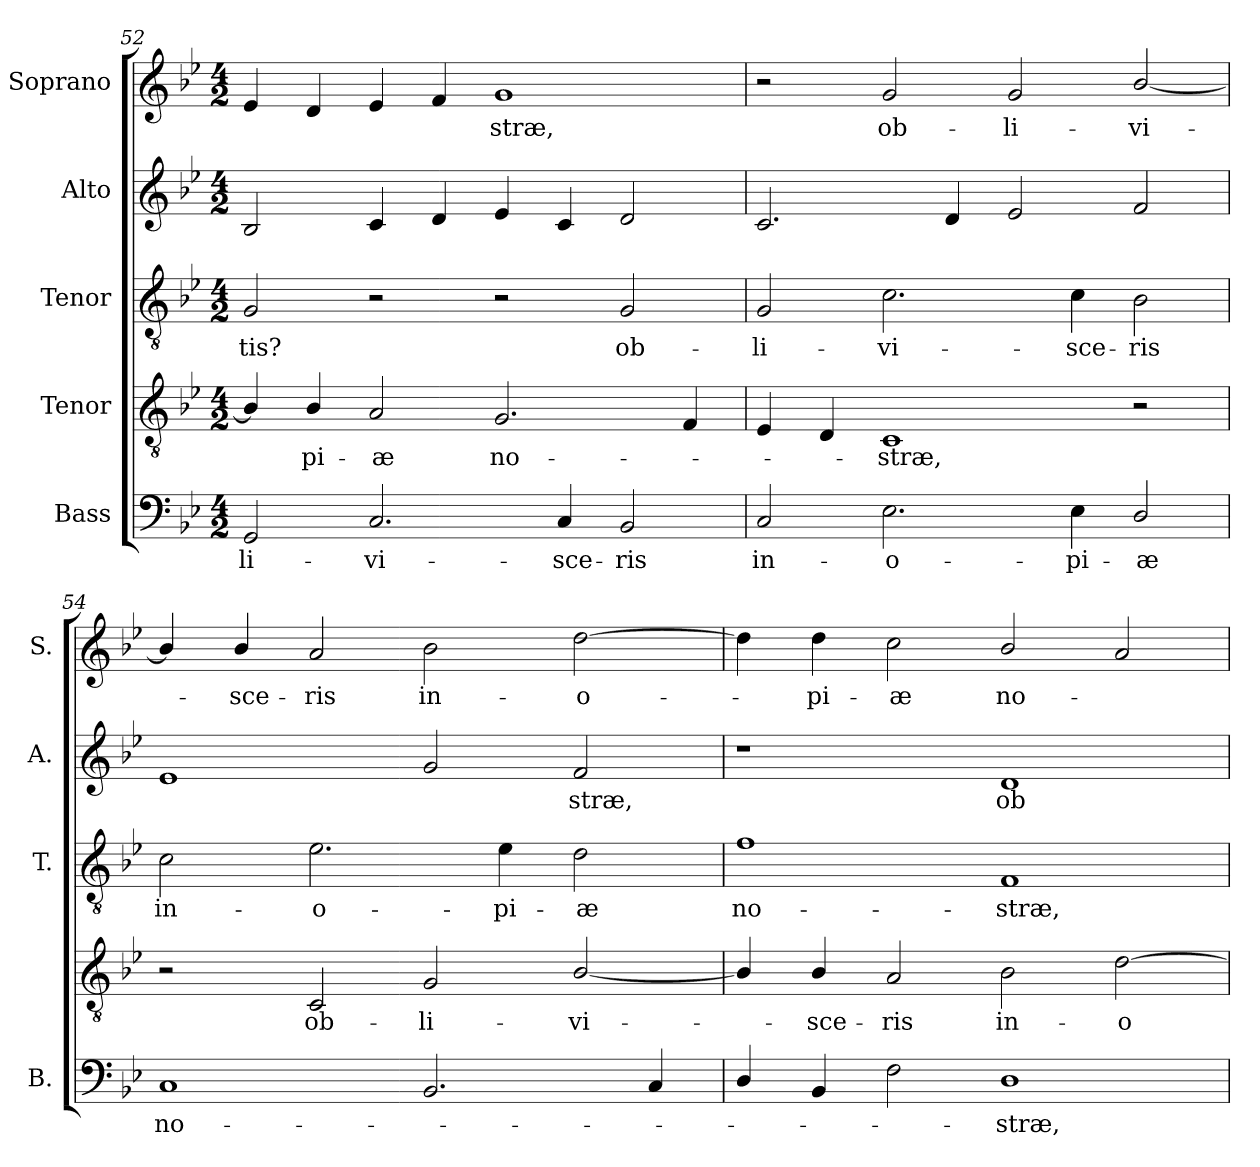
**kern	**text	**kern	**text	**kern	**text	**kern	**text	**kern	**text
*part5	*part5	*part4	*part4	*part3	*part3	*part2	*part2	*part1	*part1
*staff5	*staff5	*staff4	*staff4	*staff3	*staff3	*staff2	*staff2	*staff1	*staff1
*I"Bass	*	*I"Tenor	*	*I"Tenor	*	*I"Alto	*	*I"Soprano	*
*I'B.	*	*	*	*I'T.	*	*I'A.	*	*I'S.	*
*clefF4	*	*clefGv2	*	*clefGv2	*	*clefG2	*	*clefG2	*
*	*	*ITrd7c12	*	*ITrd7c12	*	*	*	*	*
*k[b-e-]	*	*k[b-e-]	*	*k[b-e-]	*	*k[b-e-]	*	*k[b-e-]	*
*B-:	*	*B-:	*	*B-:	*	*B-:	*	*B-:	*
*M4/2	*	*M4/2	*	*M4/2	*	*M4/2	*	*M4/2	*
=52	=52	=52	=52	=52	=52	=52	=52	=52	=52
!	!LO:LY:b:color=#000000	!	!	!	!	!	!	!	!
!	!	!	!	!	!LO:LY:b:color=#000000	!	!	!	!
2GGi/	-li-	4BB-i/]	.	2GGi/	-tis?	2B-i/	.	4e-i/	.
!	!	!	!LO:LY:b:color=#000000	!	!	!	!	!	!
.	.	4BB-i/	-pi-	.	.	.	.	4di/	.
!	!LO:LY:b:color=#000000	!	!	!	!	!	!	!	!
!	!	!	!LO:LY:b:color=#000000	!	!	!	!	!	!
2.Ci/	-vi-	2AAi/	-æ	2r	.	4ci/	.	4e-i/	.
.	.	.	.	.	.	4di/	.	4fi/	.
!	!	!	!LO:LY:b:color=#000000	!	!	!	!	!	!
!	!	!	!	!	!	!	!	!	!LO:LY:b:color=#000000
.	.	2.GGi/	no-	2r	.	4e-i/	.	1gi	-stræ,
!	!LO:LY:b:color=#000000	!	!	!	!	!	!	!	!
4Ci/	-sce-	.	.	.	.	4ci/	.	.	.
!	!LO:LY:b:color=#000000	!	!	!	!	!	!	!	!
!	!	!	!	!	!LO:LY:b:color=#000000	!	!	!	!
2BB-i/	-ris	.	.	2GGi/	ob-	2di/	.	.	.
.	.	4FFi/	.	.	.	.	.	.	.
!!LO:LB:g=z
=53	=53	=53	=53	=53	=53	=53	=53	=53	=53
!	!LO:LY:b:color=#000000	!	!	!	!	!	!	!	!
!	!	!	!	!	!LO:LY:b:color=#000000	!	!	!	!
2Ci/	in-	4EE-i/	.	2GGi/	-li-	2.ci/	.	2r	.
.	.	4DDi/	.	.	.	.	.	.	.
!	!LO:LY:b:color=#000000	!	!	!	!	!	!	!	!
!	!	!	!LO:LY:b:color=#000000	!	!	!	!	!	!
!	!	!	!	!	!LO:LY:b:color=#000000	!	!	!	!
!	!	!	!	!	!	!	!	!	!LO:LY:b:color=#000000
2.E-i\	-o-	1CCi	-stræ,	2.Ci\	-vi-	.	.	2gi/	ob-
.	.	.	.	.	.	4di/	.	.	.
!	!	!	!	!	!	!	!	!	!LO:LY:b:color=#000000
.	.	.	.	.	.	2e-i/	.	2gi/	-li-
!	!LO:LY:b:color=#000000	!	!	!	!	!	!	!	!
!	!	!	!	!	!LO:LY:b:color=#000000	!	!	!	!
4E-i\	-pi-	.	.	4Ci\	-sce-	.	.	.	.
!	!LO:LY:b:color=#000000	!	!	!	!	!	!	!	!
!	!	!	!	!	!LO:LY:b:color=#000000	!	!	!	!
!	!	!	!	!	!	!	!	!	!LO:LY:b:color=#000000
2Di/	-æ	2r	.	2BB-i\	-ris	2fi/	.	[2b-i/	-vi-
=54	=54	=54	=54	=54	=54	=54	=54	=54	=54
!	!LO:LY:b:color=#000000	!	!	!	!	!	!	!	!
!	!	!	!	!	!LO:LY:b:color=#000000	!	!	!	!
1Ci	no-	2r	.	2Ci\	in-	1e-i	.	4b-i/]	.
!	!	!	!	!	!	!	!	!	!LO:LY:b:color=#000000
.	.	.	.	.	.	.	.	4b-i/	-sce-
!	!	!	!LO:LY:b:color=#000000	!	!	!	!	!	!
!	!	!	!	!	!LO:LY:b:color=#000000	!	!	!	!
!	!	!	!	!	!	!	!	!	!LO:LY:b:color=#000000
.	.	2CCi/	ob-	2.E-i\	-o-	.	.	2ai/	-ris
!	!	!	!LO:LY:b:color=#000000	!	!	!	!	!	!
!	!	!	!	!	!	!	!	!	!LO:LY:b:color=#000000
2.BB-i/	.	2GGi/	-li-	.	.	2gi/	.	2b-i\	in-
!	!	!	!	!	!LO:LY:b:color=#000000	!	!	!	!
.	.	.	.	4E-i\	-pi-	.	.	.	.
!	!	!	!LO:LY:b:color=#000000	!	!	!	!	!	!
!	!	!	!	!	!LO:LY:b:color=#000000	!	!	!	!
!	!	!	!	!	!	!	!LO:LY:b:color=#000000	!	!
!	!	!	!	!	!	!	!	!	!LO:LY:b:color=#000000
.	.	[2BB-i/	-vi-	2Di\	-æ	2fi/	-stræ,	[2ddi\	-o-
4Ci/	.	.	.	.	.	.	.	.	.
=55	=55	=55	=55	=55	=55	=55	=55	=55	=55
!	!	!	!	!	!LO:LY:b:color=#000000	!	!	!	!
4Di/	.	4BB-i/]	.	1Fi	no-	1r	.	4ddi\]	.
!	!	!	!LO:LY:b:color=#000000	!	!	!	!	!	!
!	!	!	!	!	!	!	!	!	!LO:LY:b:color=#000000
4BB-i/	.	4BB-i/	-sce-	.	.	.	.	4ddi\	-pi-
!	!	!	!LO:LY:b:color=#000000	!	!	!	!	!	!
!	!	!	!	!	!	!	!	!	!LO:LY:b:color=#000000
2Fi\	.	2AAi/	-ris	.	.	.	.	2cci\	-æ
!	!LO:LY:b:color=#000000	!	!	!	!	!	!	!	!
!	!	!	!LO:LY:b:color=#000000	!	!	!	!	!	!
!	!	!	!	!	!LO:LY:b:color=#000000	!	!	!	!
!	!	!	!	!	!	!	!LO:LY:b:color=#000000	!	!
!	!	!	!	!	!	!	!	!	!LO:LY:b:color=#000000
1Di	-stræ,	2BB-i\	in-	1FFi	-stræ,	1di	ob-	2b-i/	no-
!	!	!	!LO:LY:b:color=#000000	!	!	!	!	!	!
.	.	[2Di\	-o-	.	.	.	.	2ai/	.
=	=	=	=	=	=	=	=	=	=
*-	*-	*-	*-	*-	*-	*-	*-	*-	*-
